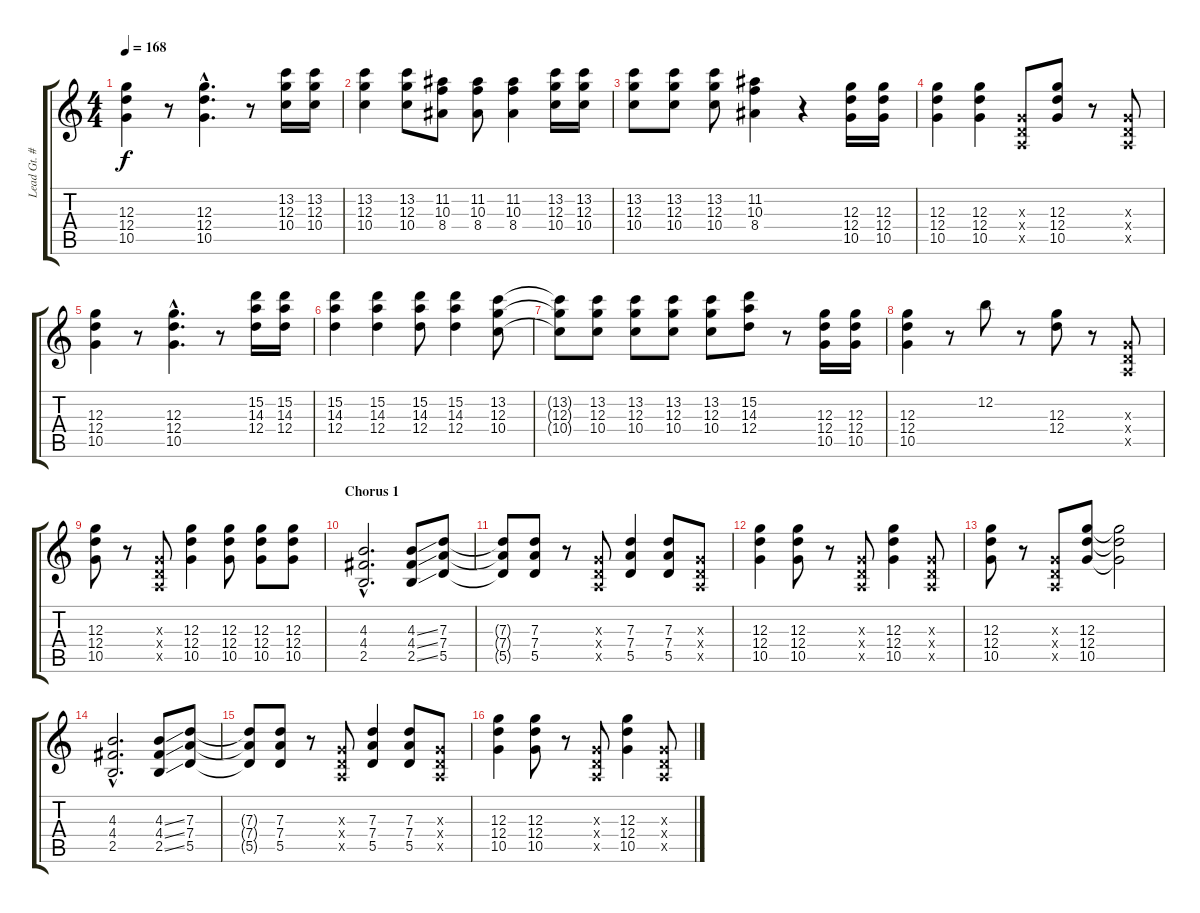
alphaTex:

\track ("Lead Gt. #2 -Strat (Brent Muscat)" "Lead Gt. #") {instrument distortionguitar}
\staff {score tabs}
\tuning (E4 B3 G3 D3 A2 E2) {hide}
\ts (4 4)
\tempo 168
\clef g2
\ks c
(12.3 12.4 10.5).4{dy f} r.8 (12.3{hac} 12.4{hac} 10.5{hac}).4{d} r.8 (13.2 12.3 10.4).16 (13.2 12.3 10.4).16 |
(13.2 12.3 10.4).4 (13.2 12.3 10.4).8 (11.2 10.3 8.4).8 (11.2 10.3 8.4).8 (11.2 10.3 8.4).4 (13.2 12.3 10.4).16 (13.2 12.3 10.4).16 |
(13.2 12.3 10.4).8 (13.2 12.3 10.4).8 (13.2 12.3 10.4).8 (11.2 10.3 8.4).4 r.4 (12.3 12.4 10.5).16 (12.3 12.4 10.5).16 |
(12.3 12.4 10.5).4 (12.3 12.4 10.5).4 (0.3{x} 0.4{x} 0.5{x}).8 (12.3 12.4 10.5).8 r.8 (0.3{x} 0.4{x} 0.5{x}).8 |
(12.3 12.4 10.5).4 r.8 (12.3{hac} 12.4{hac} 10.5{hac}).4{d} r.8 (15.2 14.3 12.4).16 (15.2 14.3 12.4).16 |
(15.2 14.3 12.4).4 (15.2 14.3 12.4).4 (15.2 14.3 12.4).8 (15.2 14.3 12.4).4 (13.2 12.3 10.4).8 |
(13.2{t} 12.3{t} 10.4{t}).8 (13.2 12.3 10.4).8 (13.2 12.3 10.4).8 (13.2 12.3 10.4).8 (13.2 12.3 10.4).8 (15.2 14.3 12.4).8 r.8 (12.3 12.4 10.5).16 (12.3 12.4 10.5).16 |
(12.3 12.4 10.5).4 r.8 12.2.8 r.8 (12.3 12.4).8 r.8 (0.3{x} 0.4{x} 0.5{x}).8 |
(12.3 12.4 10.5).8 r.8 (0.3{x} 0.4{x} 0.5{x}).8 (12.3 12.4 10.5).4 (12.3 12.4 10.5).8 (12.3 12.4 10.5).8 (12.3 12.4 10.5).8 |
\section ("" "Chorus 1")
(4.3{hac} 4.4{hac} 2.5{hac}).2{d} (4.3{ss} 4.4{ss} 2.5{ss}).8 (7.3 7.4 5.5).8 |
(7.3{t} 7.4{t} 5.5{t}).8 (7.3 7.4 5.5).8 r.8 (0.3{x} 0.4{x} 0.5{x}).8 (7.3 7.4 5.5).4 (7.3 7.4 5.5).8 (0.3{x} 0.4{x} 0.5{x}).8 |
(12.3 12.4 10.5).4 (12.3 12.4 10.5).8 r.8 (0.3{x} 0.4{x} 0.5{x}).8 (12.3 12.4 10.5).4 (0.3{x} 0.4{x} 0.5{x}).8 |
(12.3 12.4 10.5).8 r.8 (0.3{x} 0.4{x} 0.5{x}).8 (12.3 12.4 10.5).8 (12.3{t} 12.4{t} 10.5{t}).2 |
(4.3{hac} 4.4{hac} 2.5{hac}).2{d} (4.3{ss} 4.4{ss} 2.5{ss}).8 (7.3 7.4 5.5).8 |
(7.3{t} 7.4{t} 5.5{t}).8 (7.3 7.4 5.5).8 r.8 (0.3{x} 0.4{x} 0.5{x}).8 (7.3 7.4 5.5).4 (7.3 7.4 5.5).8 (0.3{x} 0.4{x} 0.5{x}).8 |
(12.3 12.4 10.5).4 (12.3 12.4 10.5).8 r.8 (0.3{x} 0.4{x} 0.5{x}).8 (12.3 12.4 10.5).4 (0.3{x} 0.4{x} 0.5{x}).8
